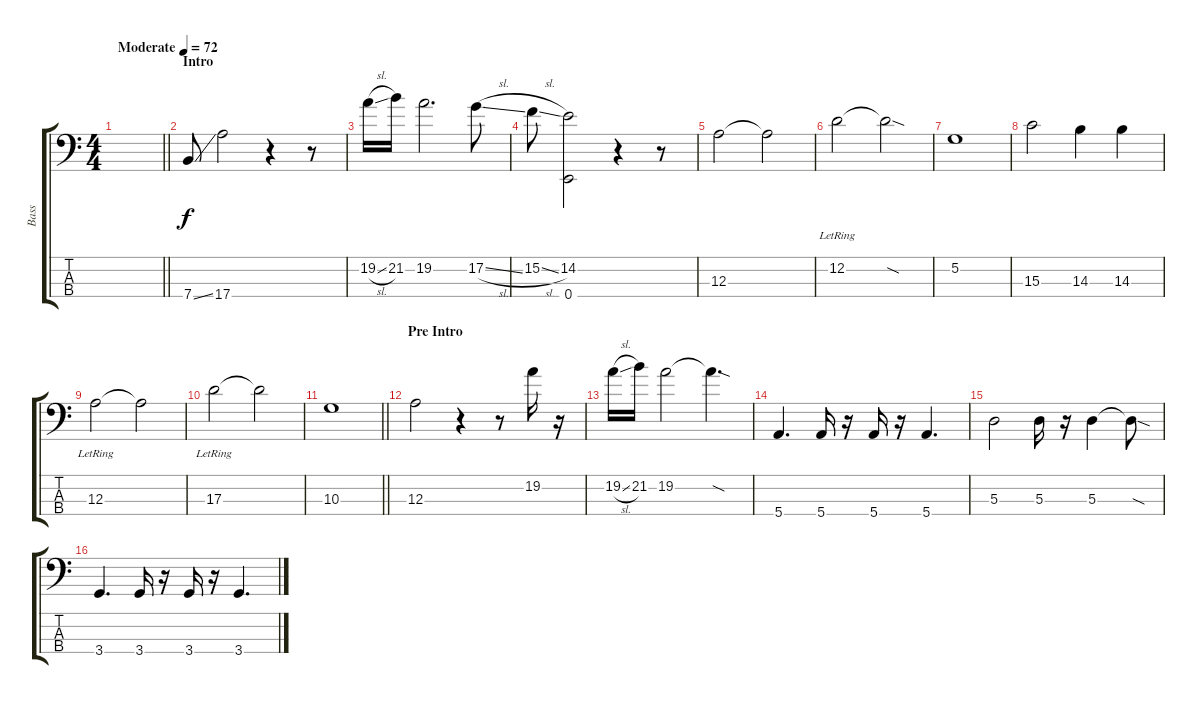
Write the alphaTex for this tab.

\track ("Bass" "Bass") {instrument electricbassfinger}
\staff {score tabs}
\tuning (G2 D2 A1 E1) {hide}
\ts (4 4)
\tempo (72 "Moderate")
\clef f4
\barLineRight lightlight
\ks c
|
\section ("" "Intro")
7.4{ss}.8 17.4.2 r.4 r.8 |
19.2{sl}.16 21.2.16 19.2.2{d} 17.2{sl}.8 |
15.2{sl}.8 (14.2 0.4).2 r.4 r.8 |
12.3.2 12.3{t}.2 |
12.2{lr}.2 12.2{sod t}.2 |
5.2.1 |
15.3.2 14.3.4 14.3.4 |
12.3{lr}.2 12.3{t}.2 |
17.3{lr}.2 17.3{t}.2 |
\barLineRight lightlight
10.3.1 |
\section ("" "Pre Intro")
12.3.2 r.4 r.8 19.2.16 r.16 |
19.2{sl}.16 21.2.16 19.2.2 19.2{sod t}.4{d} |
5.4.4{d} 5.4.16 r.16 5.4.16 r.16 5.4.4{d} |
5.3.2 5.3.16 r.16 5.3.4 5.3{sod t}.8 |
3.4.4{d} 3.4.16 r.16 3.4.16 r.16 3.4.4{d}
